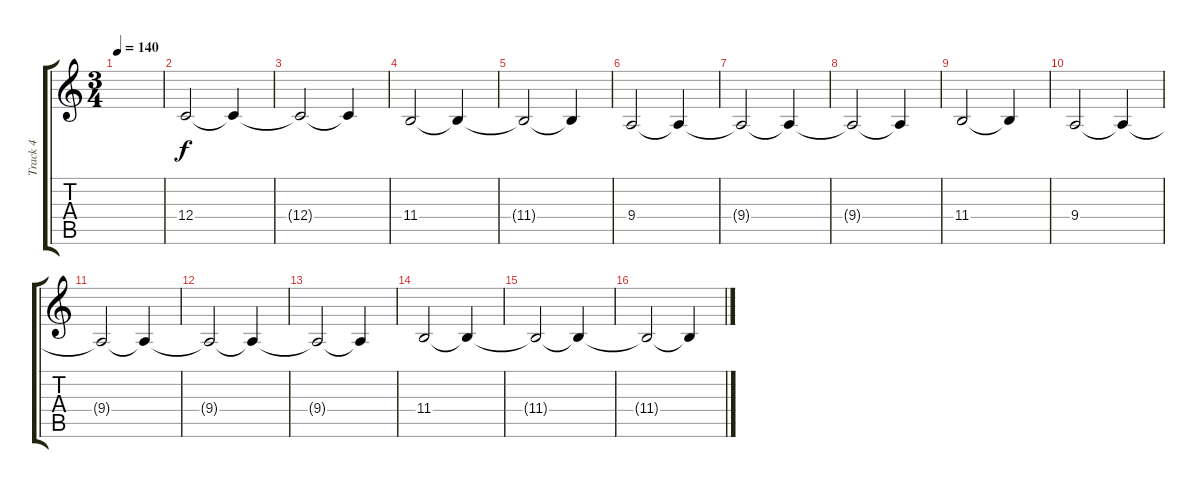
\track ("Track 4" "Track 4") {instrument stringensemble1}
\staff {score tabs}
\tuning (D4 A3 F3 C3 G2 D2) {hide}
\ts (3 4)
\tempo 140
\clef g2
\ks c
|
12.4.2 12.4{t}.4 |
12.4{t}.2 12.4{t}.4 |
11.4.2 11.4{t}.4 |
11.4{t}.2 11.4{t}.4 |
9.4.2 9.4{t}.4 |
9.4{t}.2 9.4{t}.4 |
9.4{t}.2 9.4{t}.4 |
11.4.2 11.4{t}.4 |
9.4.2 9.4{t}.4 |
9.4{t}.2 9.4{t}.4 |
9.4{t}.2 9.4{t}.4 |
9.4{t}.2 9.4{t}.4 |
11.4.2 11.4{t}.4 |
11.4{t}.2 11.4{t}.4 |
11.4{t}.2 11.4{t}.4
